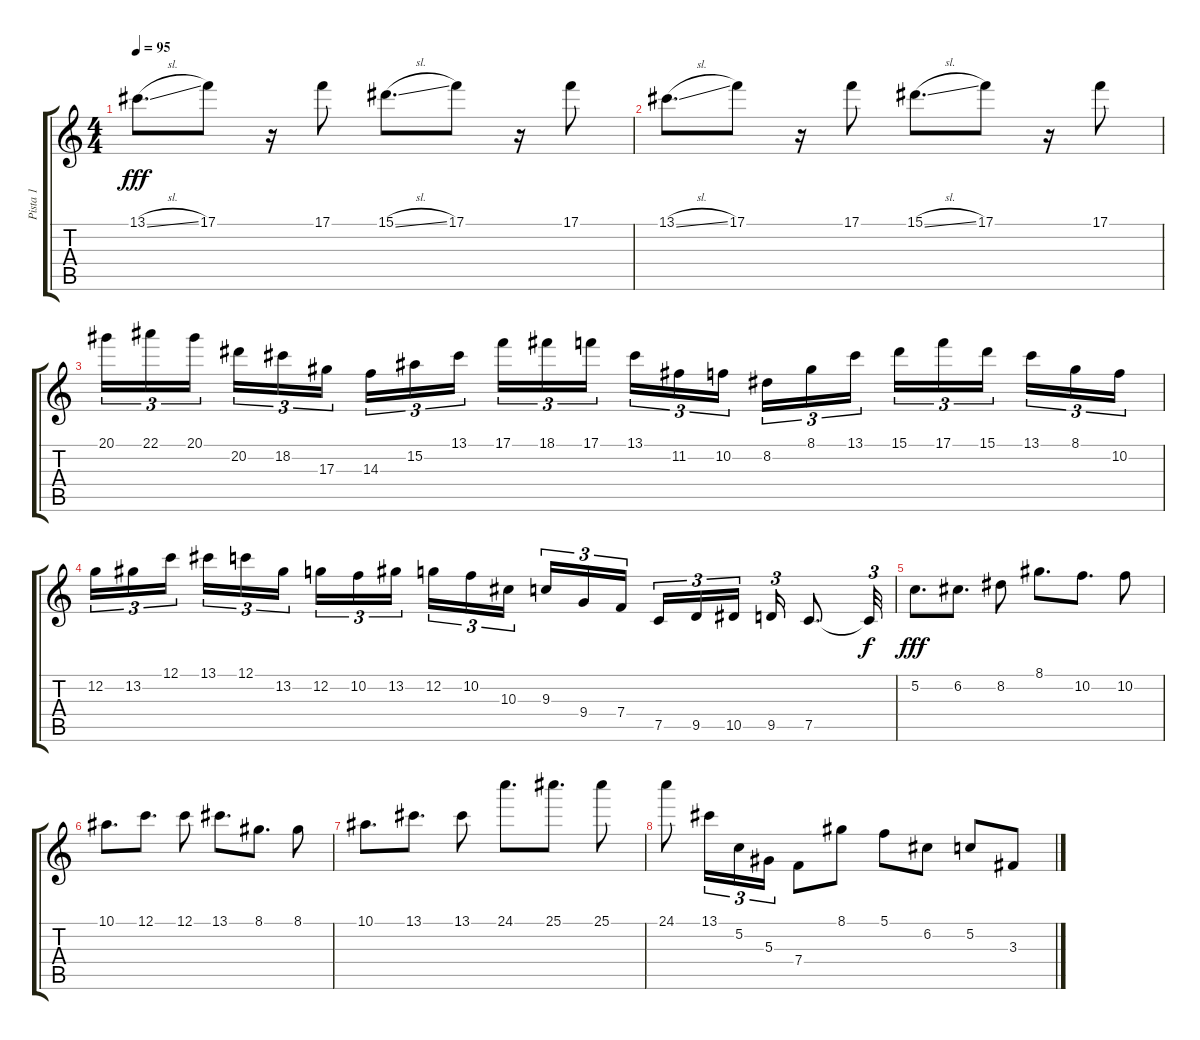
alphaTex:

\track ("Pista 1" "Pista 1") {instrument overdrivenguitar}
\staff {score tabs}
\tuning (C4 G3 Eb3 Bb2 F2 C2) {hide}
\ts (4 4)
\tempo 95
\clef g2
\ks c
13.1{sl}.8{d dy fff} 17.1.8 r.16 17.1.8 15.1{sl}.8{d} 17.1.8 r.16 17.1.8 |
13.1{sl}.8{d} 17.1.8 r.16 17.1.8 15.1{sl}.8{d} 17.1.8 r.16 17.1.8 |
20.1.16{tu (3 2)} 22.1.16{tu (3 2)} 20.1.16{tu (3 2) beam splitsecondary} 20.2.16{tu (3 2)} 18.2.16{tu (3 2)} 17.3.16{tu (3 2)} 14.3.16{tu (3 2)} 15.2.16{tu (3 2)} 13.1.16{tu (3 2) beam splitsecondary} 17.1.16{tu (3 2)} 18.1.16{tu (3 2)} 17.1.16{tu (3 2)} 13.1.16{tu (3 2)} 11.2.16{tu (3 2)} 10.2.16{tu (3 2) beam splitsecondary} 8.2.16{tu (3 2)} 8.1.16{tu (3 2)} 13.1.16{tu (3 2)} 15.1.16{tu (3 2)} 17.1.16{tu (3 2)} 15.1.16{tu (3 2) beam splitsecondary} 13.1.16{tu (3 2)} 8.1.16{tu (3 2)} 10.2.16{tu (3 2)} |
12.2.16{tu (3 2)} 13.2.16{tu (3 2)} 12.1.16{tu (3 2) beam splitsecondary} 13.1.16{tu (3 2)} 12.1.16{tu (3 2)} 13.2.16{tu (3 2)} 12.2.16{tu (3 2)} 10.2.16{tu (3 2)} 13.2.16{tu (3 2) beam splitsecondary} 12.2.16{tu (3 2)} 10.2.16{tu (3 2)} 10.3.16{tu (3 2)} 9.3.16{tu (3 2)} 9.4.16{tu (3 2)} 7.4.16{tu (3 2) beam splitsecondary} 7.5.16{tu (3 2)} 9.5.16{tu (3 2)} 10.5.16{tu (3 2)} 9.5.16{tu (3 2)} 7.5.8{d} 7.5{t}.32{tu (3 2) dy f} |
5.2.8{d dy fff} 6.2.8{d} 8.2.8 8.1.8{d} 10.2.8{d} 10.2.8 |
10.1.8{d} 12.1.8{d} 12.1.8 13.1.8{d} 8.1.8{d} 8.1.8 |
10.1.8{d} 13.1.8{d} 13.1.8 24.1.8{d} 25.1.8{d} 25.1.8 |
24.1.8 13.1.16{tu (3 2)} 5.2.16{tu (3 2)} 5.3.16{tu (3 2)} 7.4.8 8.1.8 5.1.8 6.2.8 5.2.8 3.3.8
